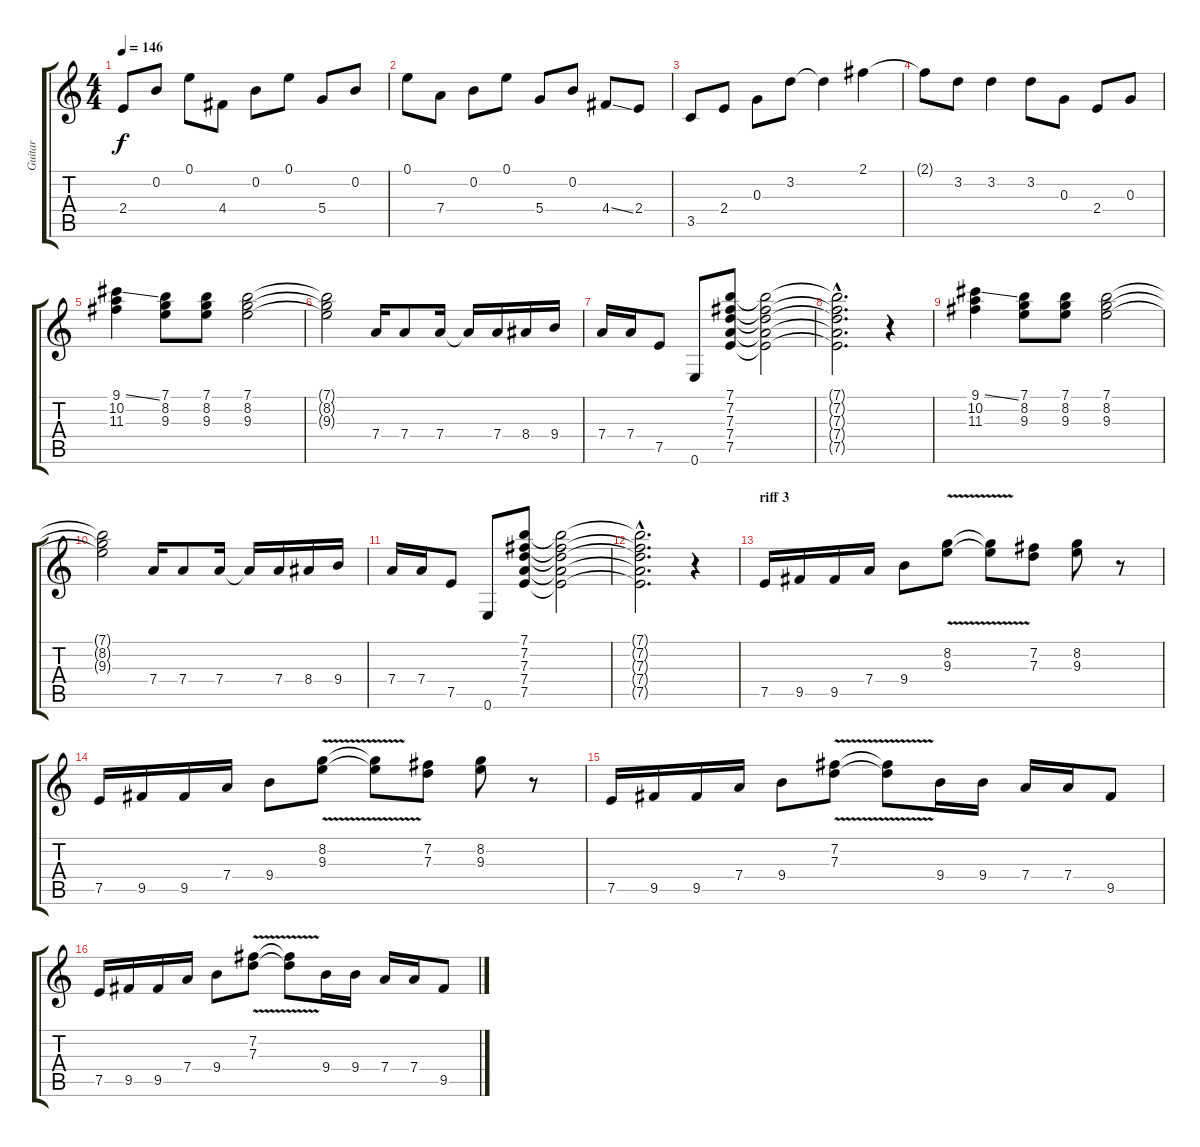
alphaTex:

\track ("Guitar" "Guitar") {instrument distortionguitar}
\staff {score tabs}
\tuning (E4 B3 G3 D3 A2 E2) {hide}
\ts (4 4)
\tempo 146
\clef g2
\ks c
2.4.8{dy f} 0.2.8 0.1.8 4.4.8 0.2.8 0.1.8 5.4.8 0.2.8 |
0.1.8 7.4.8 0.2.8 0.1.8 5.4.8 0.2.8 4.4{ss}.8 2.4.8 |
3.5.8 2.4.8 0.3.8 3.2.8 3.2{t}.4 2.1.4 |
2.1{t}.8 3.2.8 3.2.4 3.2.8 0.3.8 2.4.8 0.3.8 |
(9.1{ss} 10.2 11.3).4{instrument overdrivenguitar} (7.1 8.2 9.3).8 (7.1 8.2 9.3).8 (7.1 8.2 9.3).2 |
(7.1{t} 8.2{t} 9.3{t}).2 7.4.16 7.4.8 7.4.16 7.4{t}.16 7.4.16 8.4.16 9.4.16 |
7.4.16 7.4.16 7.5.8 0.6.8 (7.1 7.2 7.3 7.4 7.5).8 (7.1{t} 7.2{t} 7.3{t} 7.4{t} 7.5{t}).2 |
(7.1{hac t} 7.2{hac t} 7.3{hac t} 7.4{hac t} 7.5{hac t}).2{d} r.4 |
(9.1{ss} 10.2 11.3).4 (7.1 8.2 9.3).8 (7.1 8.2 9.3).8 (7.1 8.2 9.3).2 |
(7.1{t} 8.2{t} 9.3{t}).2 7.4.16 7.4.8 7.4.16 7.4{t}.16 7.4.16 8.4.16 9.4.16 |
7.4.16 7.4.16 7.5.8 0.6.8 (7.1 7.2 7.3 7.4 7.5).8 (7.1{t} 7.2{t} 7.3{t} 7.4{t} 7.5{t}).2 |
(7.1{hac t} 7.2{hac t} 7.3{hac t} 7.4{hac t} 7.5{hac t}).2{d} r.4 |
\section ("" "riff 3")
7.5.16 9.5.16 9.5.16 7.4.16 9.4.8 (8.2{v} 9.3{v}).8 (8.2{t} 9.3{t}).8 (7.2 7.3).8 (8.2 9.3).8 r.8{instrument distortionguitar} |
7.5.16 9.5.16 9.5.16 7.4.16 9.4.8 (8.2{v} 9.3{v}).8 (8.2{t} 9.3{t}).8 (7.2 7.3).8 (8.2 9.3).8 r.8 |
7.5.16 9.5.16 9.5.16 7.4.16 9.4.8 (7.2{v} 7.3{v}).8 (7.2{t} 7.3{t}).8 9.4.16 9.4.16 7.4.16 7.4.16 9.5.8 |
7.5.16 9.5.16 9.5.16 7.4.16 9.4.8 (7.2{v} 7.3{v}).8 (7.2{t} 7.3{t}).8 9.4.16 9.4.16 7.4.16 7.4.16 9.5.8
